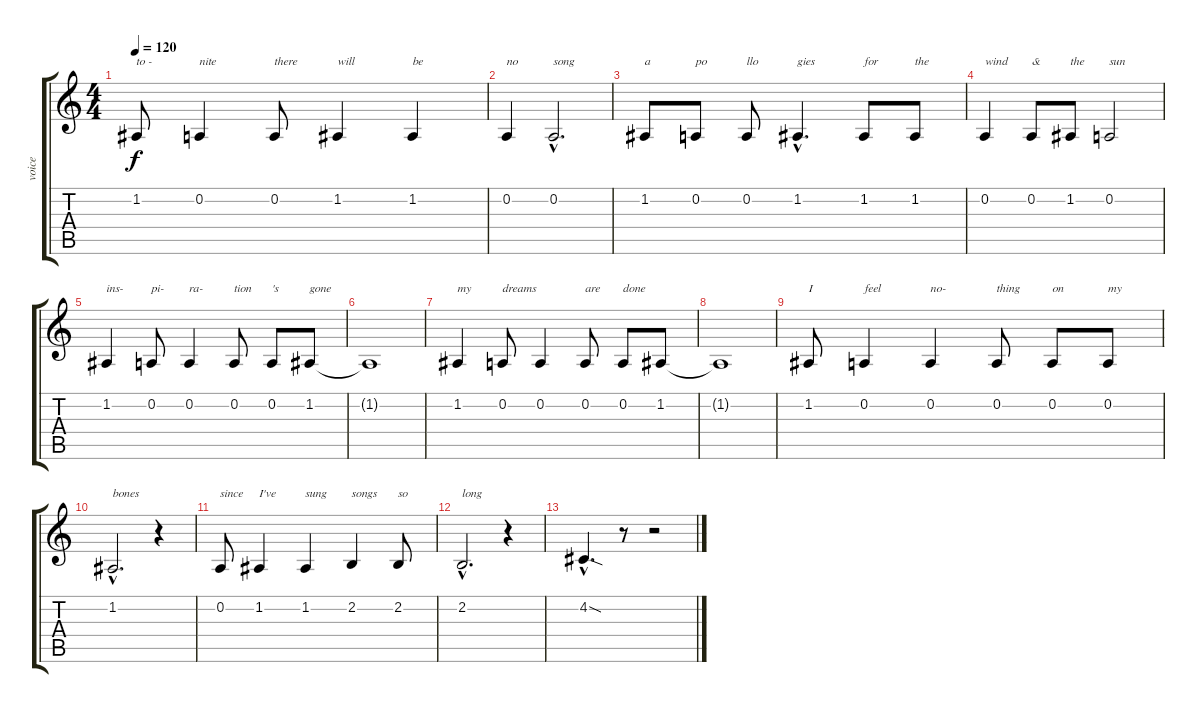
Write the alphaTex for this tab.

\track ("voice" "voice") {instrument lead6voice}
\staff {score tabs}
\tuning (D4 A3 F3 C3 G2 D2) {hide}
\ts (4 4)
\tempo 120
\clef g2
\ks c
1.2.8{txt "to -" dy f} 0.2.4{txt "nite"} 0.2.8{txt "there"} 1.2.4{txt "will"} 1.2.4{txt "be"} |
0.2.4{txt "no"} 0.2{hac}.2{d txt "song"} |
1.2.8{txt "a"} 0.2.8{txt "po"} 0.2.8{txt "llo"} 1.2{hac}.4{d txt "gies"} 1.2.8{txt "for"} 1.2.8{txt "the"} |
0.2.4{txt "wind"} 0.2.8{txt "&"} 1.2.8{txt "the"} 0.2.2{txt "sun"} |
1.2.4{txt "ins-"} 0.2.8{txt "pi-"} 0.2.4{txt "ra-"} 0.2.8{txt "tion"} 0.2.8{txt "'s"} 1.2.8{txt "gone"} |
1.2{t}.1 |
1.2.4{txt "my"} 0.2.8{txt "dreams"} 0.2.4 0.2.8{txt "are"} 0.2.8{txt "done"} 1.2.8 |
1.2{t}.1 |
1.2.8{txt "I"} 0.2.4{txt "feel"} 0.2.4{txt "no-"} 0.2.8{txt "thing"} 0.2.8{txt "on"} 0.2.8{txt "my"} |
1.2{hac}.2{d txt "bones"} r.4 |
0.2.8{txt "since"} 1.2.4{txt "I've"} 1.2.4{txt "sung"} 2.2.4{txt "songs"} 2.2.8{txt "so"} |
2.2{hac}.2{d txt "long"} r.4 |
4.2{sod hac}.4{d} r.8 r.2
